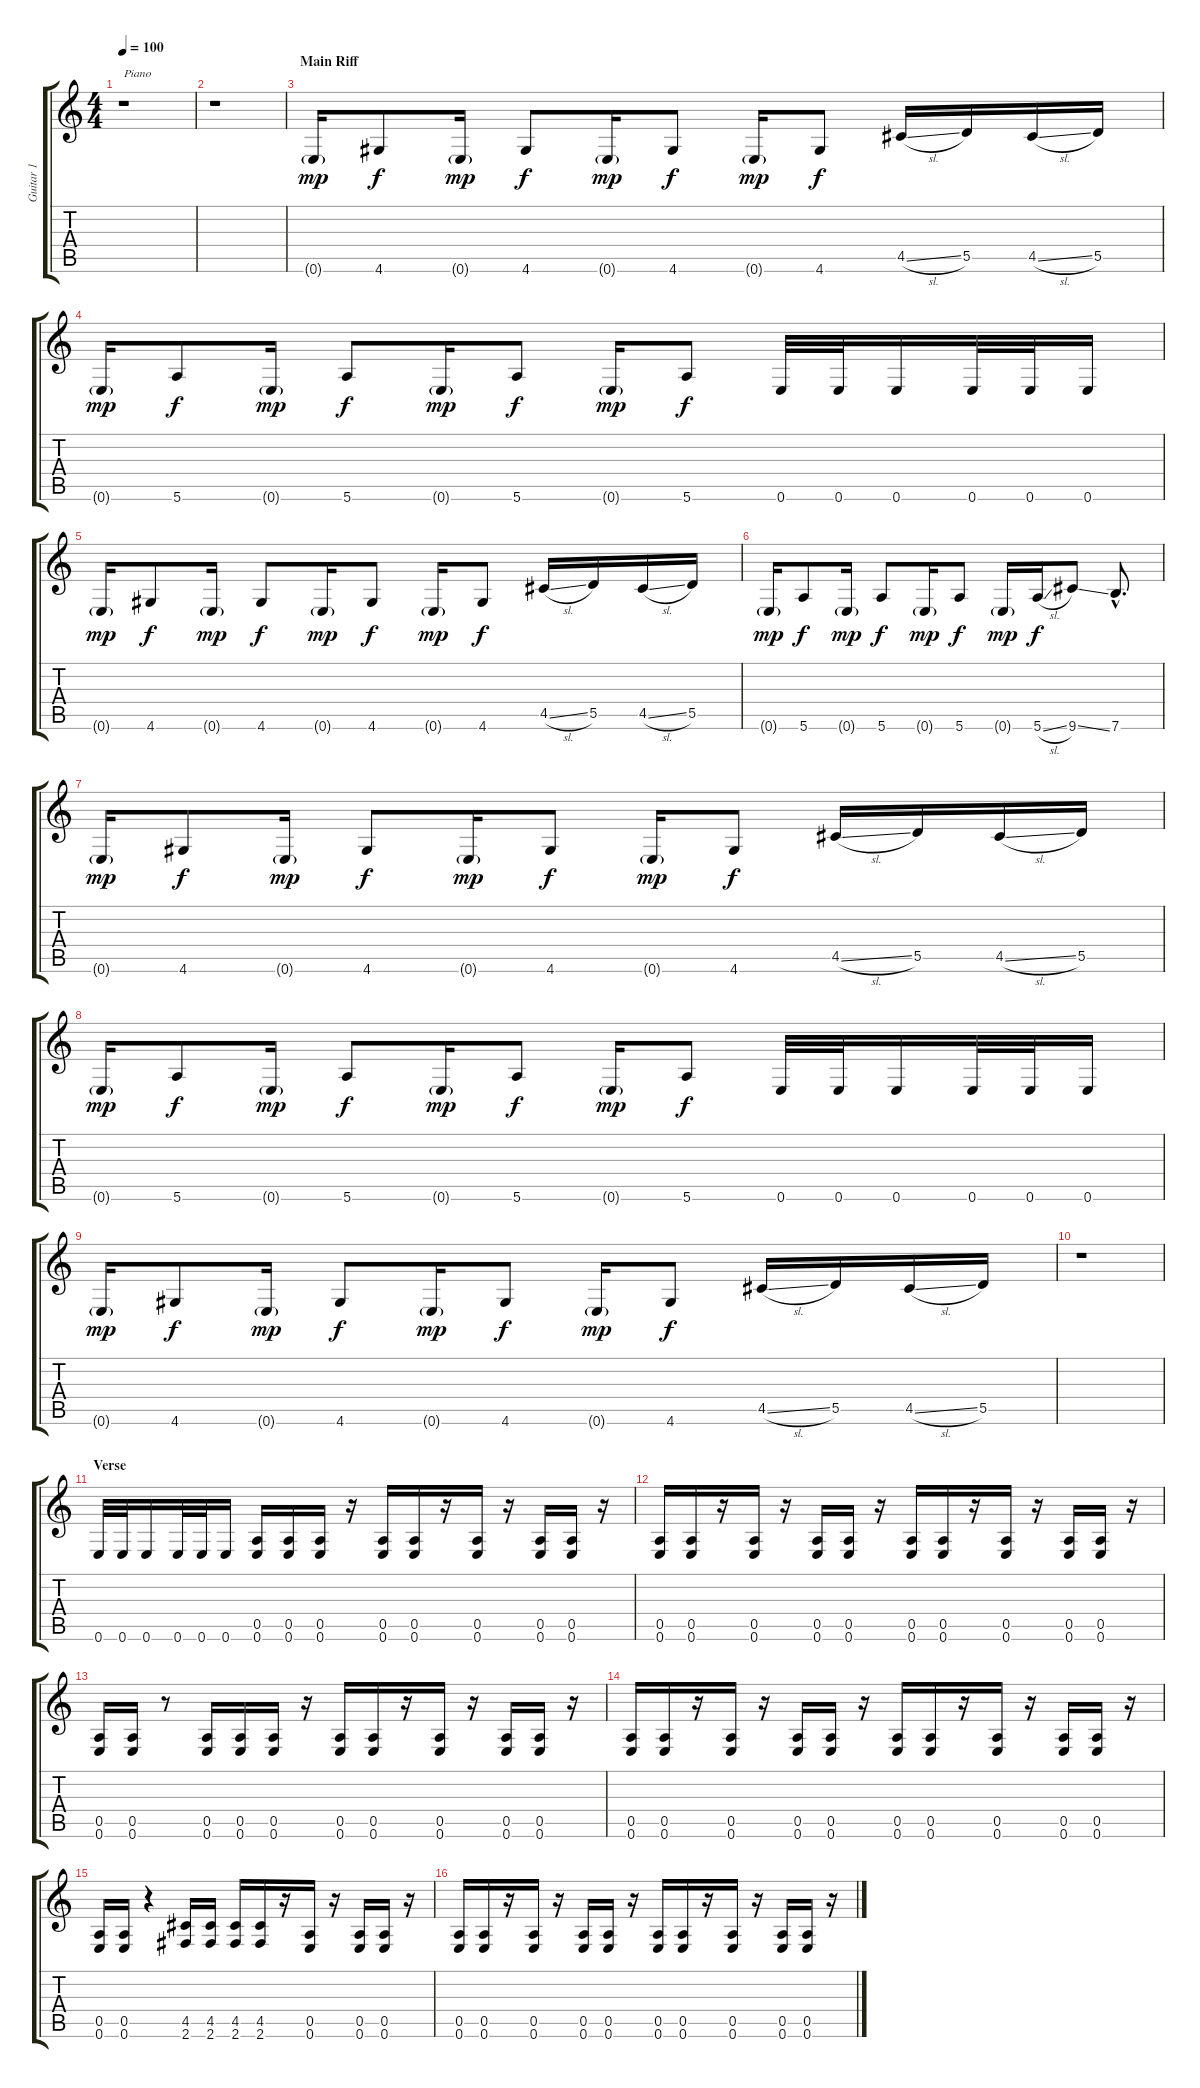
\track ("Guitar 1" "Guitar 1") {instrument distortionguitar}
\staff {score tabs}
\tuning (E4 B3 G3 D3 A2 E2) {hide}
\ts (4 4)
\tempo 100
\clef g2
\ks c
r.1{txt "Piano" dy mp instrument distortionguitar} |
r.1 |
\section ("" "Main Riff")
0.6{g}.16 4.6.8{dy f} 0.6{g}.16{dy mp} 4.6.8{dy f} 0.6{g}.16{dy mp} 4.6.8{dy f} 0.6{g}.16{dy mp} 4.6.8{dy f} 4.5{sl}.16 5.5.16 4.5{sl}.16 5.5.16 |
0.6{g}.16{dy mp} 5.6.8{dy f} 0.6{g}.16{dy mp} 5.6.8{dy f} 0.6{g}.16{dy mp} 5.6.8{dy f} 0.6{g}.16{dy mp} 5.6.8{dy f} 0.6.32 0.6.32 0.6.16 0.6.32 0.6.32 0.6.16 |
0.6{g}.16{dy mp} 4.6.8{dy f} 0.6{g}.16{dy mp} 4.6.8{dy f} 0.6{g}.16{dy mp} 4.6.8{dy f} 0.6{g}.16{dy mp} 4.6.8{dy f} 4.5{sl}.16 5.5.16 4.5{sl}.16 5.5.16 |
0.6{g}.16{dy mp} 5.6.8{dy f} 0.6{g}.16{dy mp} 5.6.8{dy f} 0.6{g}.16{dy mp} 5.6.8{dy f} 0.6{g}.16{dy mp} 5.6{sl}.16{dy f} 9.6{ss}.8 7.6{hac}.8{d} |
0.6{g}.16{dy mp} 4.6.8{dy f} 0.6{g}.16{dy mp} 4.6.8{dy f} 0.6{g}.16{dy mp} 4.6.8{dy f} 0.6{g}.16{dy mp} 4.6.8{dy f} 4.5{sl}.16 5.5.16 4.5{sl}.16 5.5.16 |
0.6{g}.16{dy mp} 5.6.8{dy f} 0.6{g}.16{dy mp} 5.6.8{dy f} 0.6{g}.16{dy mp} 5.6.8{dy f} 0.6{g}.16{dy mp} 5.6.8{dy f} 0.6.32 0.6.32 0.6.16 0.6.32 0.6.32 0.6.16 |
0.6{g}.16{dy mp} 4.6.8{dy f} 0.6{g}.16{dy mp} 4.6.8{dy f} 0.6{g}.16{dy mp} 4.6.8{dy f} 0.6{g}.16{dy mp} 4.6.8{dy f} 4.5{sl}.16 5.5.16 4.5{sl}.16 5.5.16 |
r.1 |
\section ("" "Verse")
0.6.32 0.6.32 0.6.16 0.6.32 0.6.32 0.6.16 (0.5 0.6).16 (0.5 0.6).16 (0.5 0.6).16 r.16 (0.5 0.6).16 (0.5 0.6).16 r.16 (0.5 0.6).16 r.16 (0.5 0.6).16 (0.5 0.6).16 r.16 |
(0.5 0.6).16 (0.5 0.6).16 r.16 (0.5 0.6).16 r.16 (0.5 0.6).16 (0.5 0.6).16 r.16 (0.5 0.6).16 (0.5 0.6).16 r.16 (0.5 0.6).16 r.16 (0.5 0.6).16 (0.5 0.6).16 r.16 |
(0.5 0.6).16 (0.5 0.6).16 r.8 (0.5 0.6).16 (0.5 0.6).16 (0.5 0.6).16 r.16 (0.5 0.6).16 (0.5 0.6).16 r.16 (0.5 0.6).16 r.16 (0.5 0.6).16 (0.5 0.6).16 r.16 |
(0.5 0.6).16 (0.5 0.6).16 r.16 (0.5 0.6).16 r.16 (0.5 0.6).16 (0.5 0.6).16 r.16 (0.5 0.6).16 (0.5 0.6).16 r.16 (0.5 0.6).16 r.16 (0.5 0.6).16 (0.5 0.6).16 r.16 |
(0.5 0.6).16 (0.5 0.6).16 r.4 (4.5 2.6).16 (4.5 2.6).16 (4.5 2.6).16 (4.5 2.6).16 r.16 (0.5 0.6).16 r.16 (0.5 0.6).16 (0.5 0.6).16 r.16 |
(0.5 0.6).16 (0.5 0.6).16 r.16 (0.5 0.6).16 r.16 (0.5 0.6).16 (0.5 0.6).16 r.16 (0.5 0.6).16 (0.5 0.6).16 r.16 (0.5 0.6).16 r.16 (0.5 0.6).16 (0.5 0.6).16 r.16
